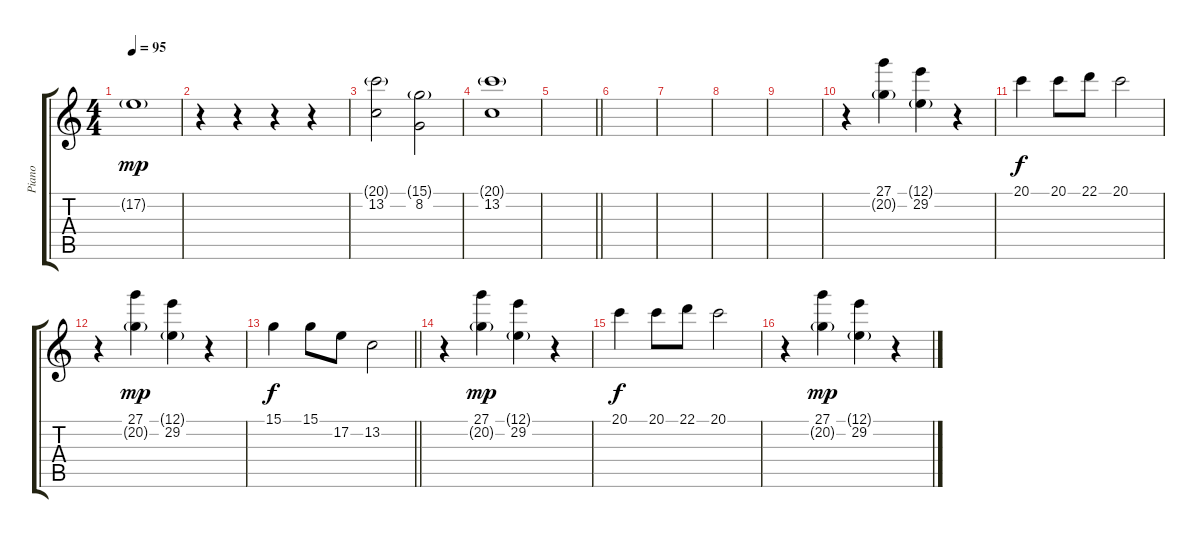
\track ("Piano" "Piano") {instrument acousticgrandpiano}
\staff {score tabs}
\tuning (E4 B3 G3 D3 A2 E2) {hide}
\ts (4 4)
\tempo 95
\clef g2
\ks c
17.2{g}.1{dy mp} |
r.4 r.4 r.4 r.4 |
(20.1{g} 13.2).2 (15.1{g} 8.2).2 |
(20.1{g} 13.2).1 |
\barLineRight lightlight
|
|
|
|
|
r.4 (27.1 20.2{g}).4{instrument glockenspiel} (12.1{g} 29.2).4 r.4 |
20.1.4{dy f} 20.1.8 22.1.8 20.1.2 |
r.4 (27.1 20.2{g}).4{dy mp} (12.1{g} 29.2).4 r.4 |
\barLineRight lightlight
15.1.4{dy f} 15.1.8 17.2.8 13.2.2 |
r.4 (27.1 20.2{g}).4{dy mp} (12.1{g} 29.2).4 r.4 |
20.1.4{dy f} 20.1.8 22.1.8 20.1.2 |
r.4 (27.1 20.2{g}).4{dy mp} (12.1{g} 29.2).4 r.4
